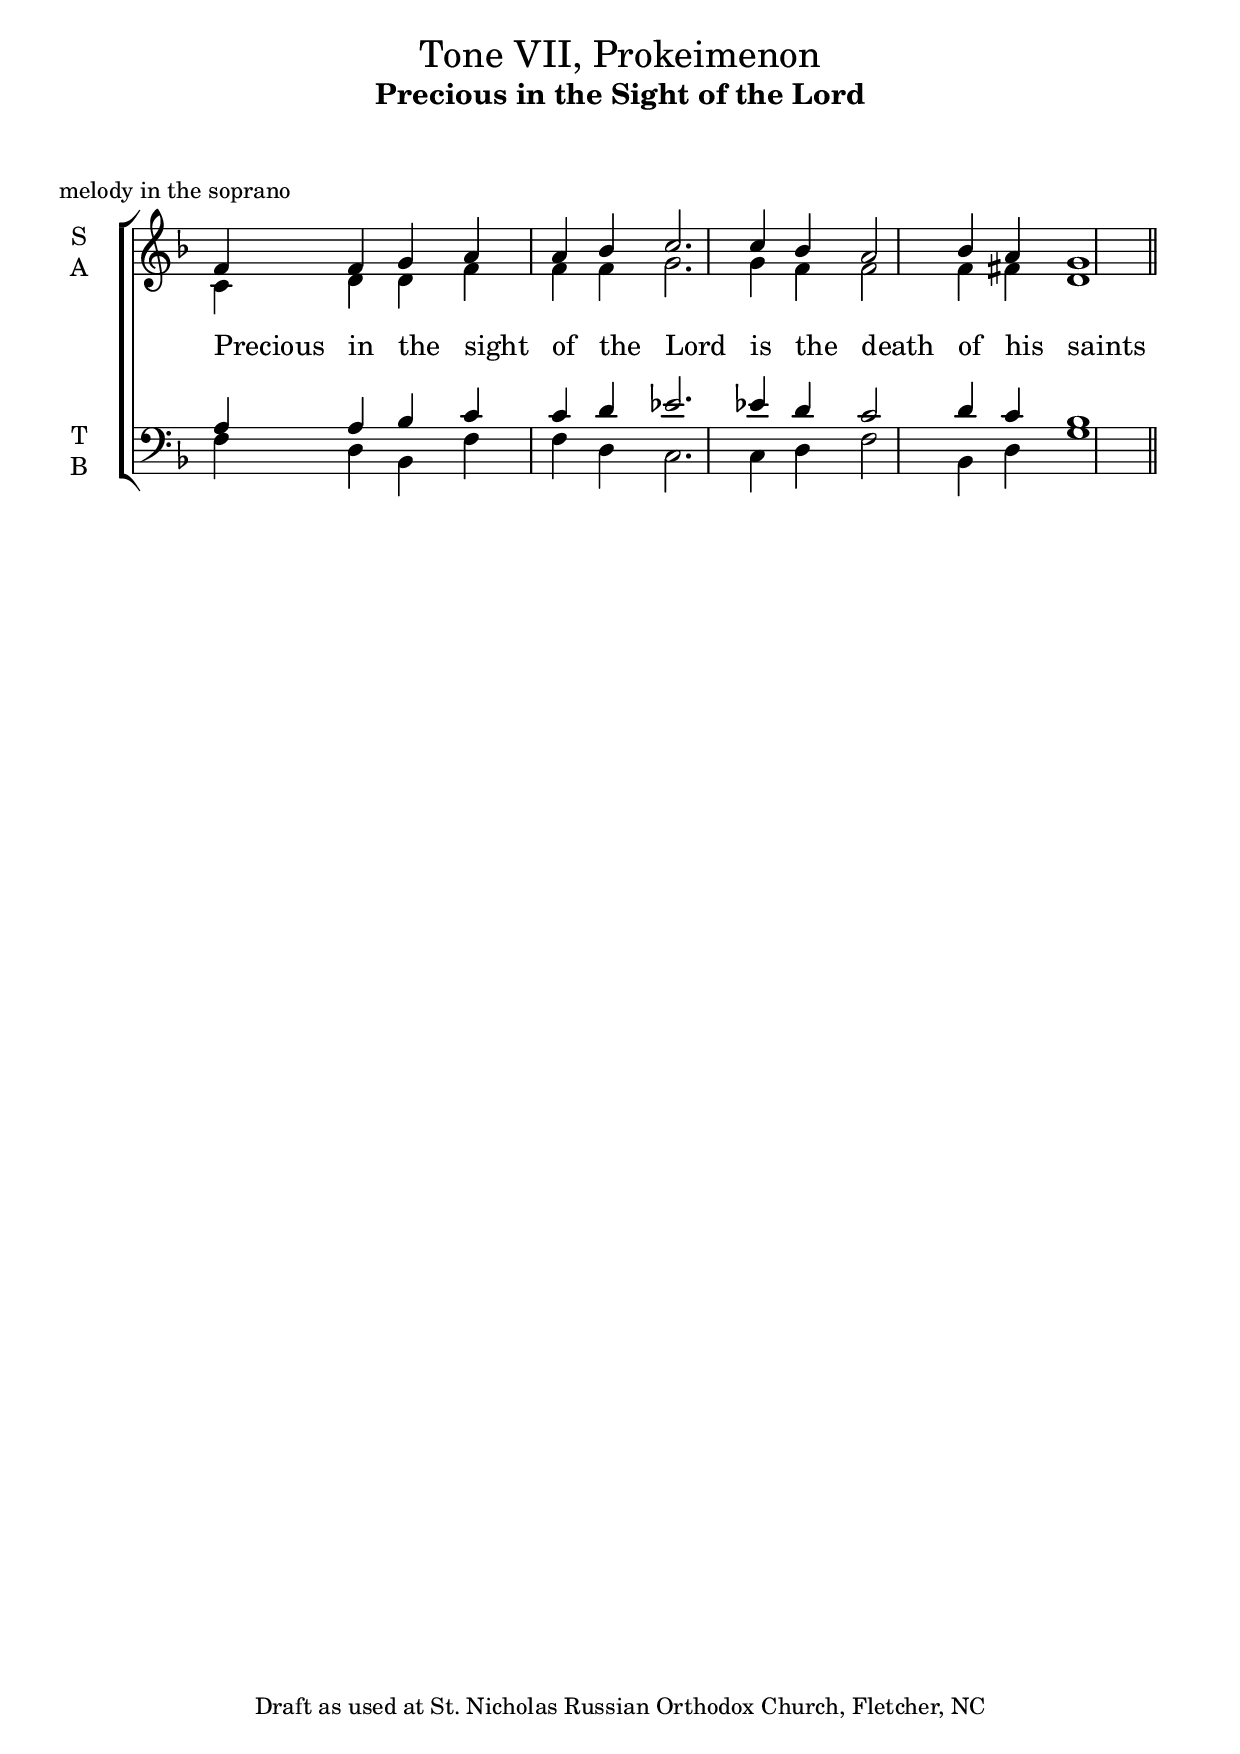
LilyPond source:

\version "2.18.0" 
\include "english.ly" 
\include "gregorian.ly" 

\layout { 
  \context{ 
    \Score \override SpacingSpanner.packed-spacing = ##f 
  } 
  \context{ 
    \Lyrics \override LyricHyphen.minimum-distance = #2.25 
    \override LyricSpace.minimum-distance = #2.25 
  } 
} 

\header { 
  title = \markup\normal-text\fontsize #0.25 
    "Tone VII, Prokeimenon" 
  subtitle = \markup\bold\fontsize #1 
        {"Precious in the Sight of the Lord"} 
  subsubtitle = \markup\bold\fontsize #4.25 
        {" "} 
  
  meter = \markup\bold\fontsize #4.25 
        {" "} 
    
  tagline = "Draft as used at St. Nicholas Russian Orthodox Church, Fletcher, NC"
 
} 


global = { 
  \key f \major 
  \override Staff.NoteHead.style = #'altdefault 
  \override Staff.TimeSignature.stencil = ##f 
  %\override Staff.BarLine.stencil = ##f 
  \set Score.defaultBarType = "-" 
  \bar "|." 
} 
move = { \bar "" \break }

soprano = 
\relative c' { 
  \global 
  % 1
  f4 f g a a bf c2.
  c4 bf a2 bf4 a g1 \bar "||"
}

alto = 
\relative c' { 
  \global 
  c4 d d f f f g2.
  g4 f4 f2 f4 fs d1
}

tenor = 
\relative c' { 
  \global 
  % 1
  a4 a bf c c d ef2.
  ef4 d c2 d4 c bf1 \bar "||"
} 

bass = 
\relative c { 
  \global 
  % 1
  f4 d bf f' f d c2.
  c4 d f2 bf,4 d g1
} 

verse = \lyricmode { 
  % Lyrics follow here. 
  \override LyricText.self-alignment-X = #LEFT
  
  Precious in the sight of the Lord is the death of his saints
}


\score {
  \header {
    piece = "melody in the soprano"
  }
  \new ChoirStaff <<
    \new Staff \with { 
      midiInstrument = "string ensemble 1" 
      instrumentName = \markup \center-column { "S" "A" } 
    } <<
      \new Voice = "soprano" { \voiceOne \soprano } 
      \new Voice = "alto" { \voiceTwo \alto } 
    >>
    \new Lyrics \lyricsto "soprano" \verse 
    \new Staff \with { 
      midiInstrument = "string ensemble 1" 
      instrumentName = \markup \center-column { "T" "B" } 
    } << 
      \clef bass 
      \new Voice = "tenor" { \voiceThree \tenor } 
      \new Voice = "bass" { \voiceFour \bass } 
    >> 
  >>
  \layout { 
    ragged-last=##t 
    #(layout-set-staff-size 22) 
    \context { 
      \Lyrics 
      \override VerticalAxisGroup.staff-affinity = ##f 
      \override VerticalAxisGroup.staff-staff-spacing = 
        #'((basic-distance . 0) 
           (minimum-distance . 2) 
           (padding . 2)) 
    } 
    indent = 1.25\cm 
    \context { 
      \Staff 
      \override VerticalAxisGroup.staff-staff-spacing = 
        #'((basic-distance . 0) 
           (minimum-distance . 2) 
           (padding . 2)) 
    } 
  } 
}